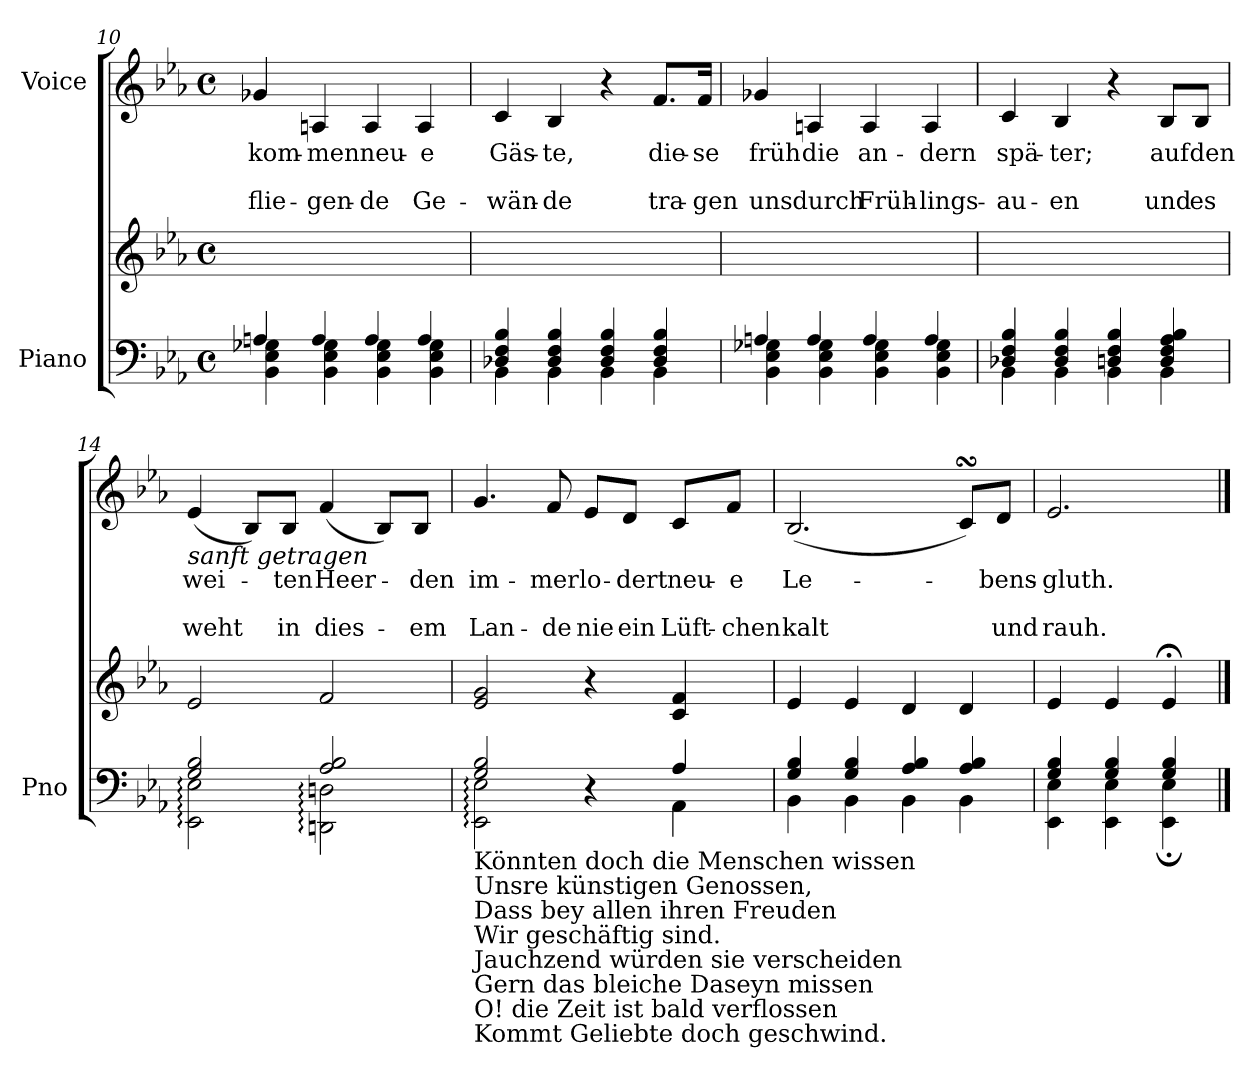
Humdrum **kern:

**kern	**kern	**kern	**text	**text	**text
*part2	*part2	*part1	*part1	*part1	*part1
*staff3	*staff2	*staff1	*staff1	*staff1	*staff1
*I"Piano	*	*I"Voice	*	*	*
*I'Pno	*	*	*	*	*
*clefF4	*clefG2	*clefG2	*	*	*
*k[b-e-a-]	*k[b-e-a-]	*k[b-e-a-]	*	*	*
*M4/4	*M4/4	*M4/4	*	*	*
*met(c)	*met(c)	*met(c)	*	*	*
=10	=10	=10	=10	=10	=10
*^	*	*	*	*	*
!	!	!	!	!LO:LY:b	!	!LO:LY:b
4An/	4BB-\ 4E-\ 4G-X\	1ryy	4g-X/	kom-	.	flie-
!	!	!	!	!LO:LY:b	!	!LO:LY:b
4A/	4BB-\ 4E-\ 4G-\	.	4An/	-men	.	-gen-
!	!	!	!	!LO:LY:b	!	!LO:LY:b
4A/	4BB-\ 4E-\ 4G-\	.	4A/	neu-	.	-de
!	!	!	!	!LO:LY:b	!	!LO:LY:b
4A/	4BB-\ 4E-\ 4G-\	.	4A/	-e	.	Ge-
=11	=11	=11	=11	=11	=11	=11
!	!	!	!	!LO:LY:b	!	!LO:LY:b
4D-X/ 4F/ 4B-/	4BB-\	1ryy	4c/	Gäs-	.	-wän-
!	!	!	!	!LO:LY:b	!	!LO:LY:b
4D-/ 4F/ 4B-/	4BB-\	.	4B-/	-te,	.	-de
4D-/ 4F/ 4B-/	4BB-\	.	4r	.	.	.
!	!	!	!	!LO:LY:b	!	!LO:LY:b
4D-/ 4F/ 4B-/	4BB-\	.	8.f/L	die-	.	tra-
!	!	!	!	!LO:LY:b	!	!LO:LY:b
.	.	.	16f/Jk	-se	.	-gen
=12	=12	=12	=12	=12	=12	=12
!	!	!	!	!LO:LY:b	!	!LO:LY:b
4An/	4BB-\ 4E-\ 4G-X\	1ryy	4g-X/	früh	.	uns
!	!	!	!	!LO:LY:b	!	!LO:LY:b
4A/	4BB-\ 4E-\ 4G-\	.	4An/	die	.	durch
!	!	!	!	!LO:LY:b	!	!LO:LY:b
4A/	4BB-\ 4E-\ 4G-\	.	4A/	an-	.	Früh-
!	!	!	!	!LO:LY:b	!	!LO:LY:b
4A/	4BB-\ 4E-\ 4G-\	.	4A/	-dern	.	-lings-
=13	=13	=13	=13	=13	=13	=13
!	!	!	!	!LO:LY:b	!	!LO:LY:b
4D-X/ 4F/ 4B-/	4BB-\	1ryy	4c/	spä-	.	-au-
!	!	!	!	!LO:LY:b	!	!LO:LY:b
4D-/ 4F/ 4B-/	4BB-\	.	4B-/	-ter;	.	-en
4Dn/ 4F/ 4B-/	4BB-\	.	4r	.	.	.
!	!	!	!	!LO:LY:b	!	!LO:LY:b
4D/ 4F/ 4A-/ 4B-/	4BB-\	.	8B-/L	auf	.	und
!	!	!	!	!LO:LY:b	!	!LO:LY:b
.	.	.	8B-/J	den	.	es
=14	=14	=14	=14	=14	=14	=14
!	!	!	!LO:TX:b:i:t=sanft getragen	!	!	!
!	!	!	!	!LO:LY:b	!	!LO:LY:b
2G/ 2B-/	2EE-\:: 2E-\::	2e-/	(4e-/	wei-	.	weht
.	.	.	8B-/L)	.	.	.
!	!	!	!	!LO:LY:b	!	!LO:LY:b
.	.	.	8B-/J	-ten	.	in
!	!	!	!	!LO:LY:b	!	!LO:LY:b
2A-/ 2B-/	2DDn\:: 2Dn\::	2f/	(4f/	Heer-	.	dies-
.	.	.	8B-/L)	.	.	.
!	!	!	!	!LO:LY:b	!	!LO:LY:b
.	.	.	8B-/J	-den	.	-em
!!LO:PB:g=z
=15	=15	=15	=15	=15	=15	=15
!LO:TX:b:t=Könnten doch die Menschen wissen	!	!	!	!	!	!
!LO:TX:b:t=Unsre künstigen Genossen,	!	!	!	!	!	!
!LO:TX:b:t=Dass bey allen ihren Freuden	!	!	!	!	!	!
!LO:TX:b:t=Wir geschäftig sind.	!	!	!	!	!	!
!LO:TX:b:t=Jauchzend würden sie verscheiden	!	!	!	!	!	!
!LO:TX:b:t=Gern das bleiche Daseyn missen	!	!	!	!	!	!
!LO:TX:b:t=O! die Zeit ist bald verflossen	!	!	!	!	!	!
!LO:TX:b:t=Kommt Geliebte doch geschwind.	!	!	!	!	!	!
!	!	!	!	!LO:LY:b	!	!LO:LY:b
2G/ 2B-/	2EE-\:: 2E-\::	2e-/ 2g/	4.g/	im-	.	Lan-
!	!	!	!	!LO:LY:b	!	!LO:LY:b
.	.	.	8f/	-mer	.	-de
!	!	!	!	!LO:LY:b	!	!LO:LY:b
4ryy	4r	4r	8e-/L	lo-	.	nie
!	!	!	!	!LO:LY:b	!	!LO:LY:b
.	.	.	8d/J	-dert	.	ein
!	!	!	!	!LO:LY:b	!	!LO:LY:b
4A-/	4AA-\	4c/ 4f/	8c/L	neu-	.	Lüft-
!	!	!	!	!LO:LY:b	!	!LO:LY:b
.	.	.	8f/J	-e	.	-chen
=16	=16	=16	=16	=16	=16	=16
!	!	!	!	!LO:LY:b	!	!LO:LY:b
4G/ 4B-/	4BB-\	4e-/	(2.B-/	Le-	.	kalt
4G/ 4B-/	4BB-\	4e-/	.	.	.	.
4A-/ 4B-/	4BB-\	4d/	.	.	.	.
4A-/ 4B-/	4BB-\	4d/	8csSSS/L)	.	.	.
!	!	!	!	!LO:LY:b	!	!LO:LY:b
.	.	.	8d/J	-bens-	.	und
=17	=17	=17	=17	=17	=17	=17
!	!	!	!	!LO:LY:b	!	!LO:LY:b
4G/ 4B-/	4EE-\ 4E-\	4e-/	2.e-/	-gluth.	.	rauh.
4G/ 4B-/	4EE-\ 4E-\	4e-/	.	.	.	.
4G/ 4B-/	4EE-\; 4E-\;	4e-;</	.	.	.	.
*v	*v	*	*	*	*	*
==	==	==	==	==	==
*-	*-	*-	*-	*-	*-
